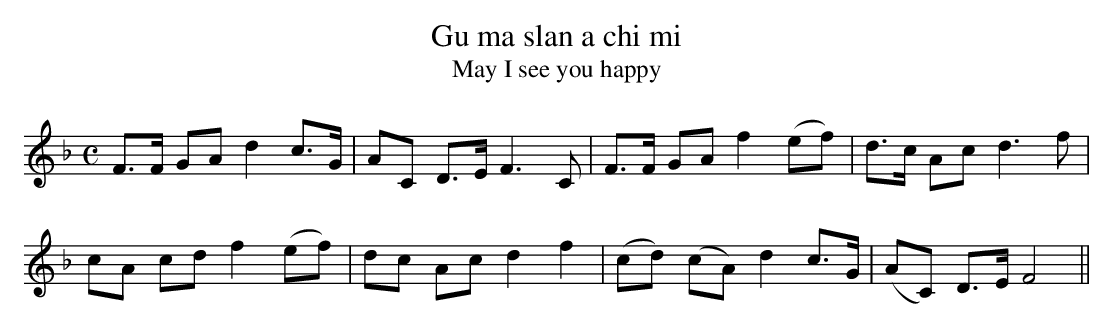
X:1
T:Gu ma slan a chi mi
T:May I see you happy
M:C
L:1/8
K:F
F>F GA d2 c>G | AC D>E F3C | F>F GA f2 (ef) | d>c Ac d3f |
cA cd f2 (ef) | dc Ac d2f2 | (cd) (cA) d2 c>G | (AC) D>E F4 ||
